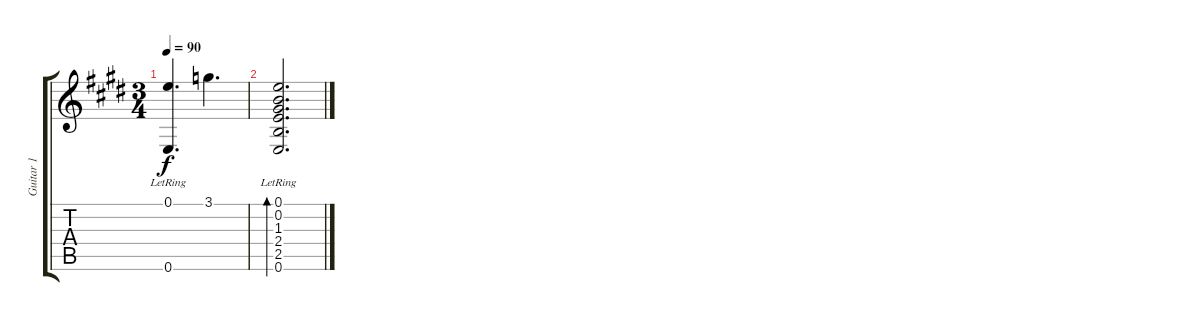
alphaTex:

\track ("Guitar 1" "Guitar 1") {instrument acousticguitarsteel}
\staff {score tabs}
\tuning (E4 B3 G3 D3 A2 E2) {hide}
\ts (3 4)
\tempo 90
\clef g2
\ks e
(0.1{lr} 0.6{lr}).4{d dy f} 3.1.4{d} |
(0.1{lr} 0.2 1.3 2.4 2.5 0.6).2{d bd 120}
